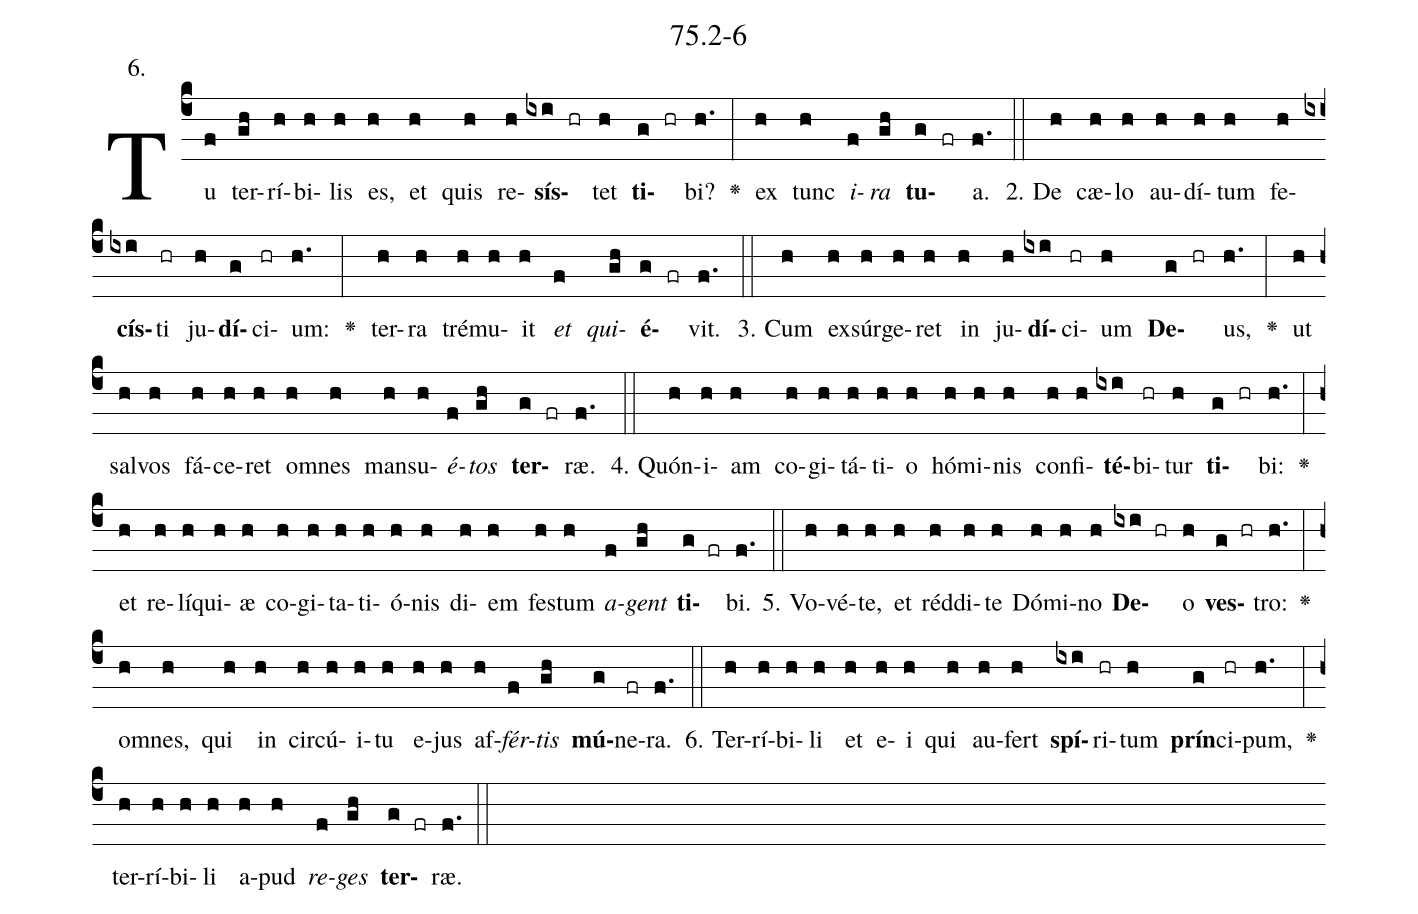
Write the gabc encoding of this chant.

name: 75.2-6;
annotation: 6.;
%%
(c4)Tu(f) ter(gh)rí(h)bi(h)lis(h) es,(h) et(h) quis(h) re(h)<b>sís</b>(ixi hr)tet(h) <b>ti</b>(g hr)bi?(h.) <v>\greheightstar</v>(:) ex(h) tunc(h) <i>i</i>(f)<i>ra</i>(gh) <b>tu</b>(g fr)a.(f.) (::)
2. De(h) cæ(h)lo(h) au(h)dí(h)tum(h) fe(h)<b>cís</b>(ixi)ti(hr) ju(h)<b>dí</b>(g)ci(hr)um:(h.) <v>\greheightstar</v>(:) ter(h)ra(h) tré(h)mu(h)it(h) <i>et</i>(f) <i>qui</i>(gh)<b>é</b>(g fr)vit.(f.) (::)
3. Cum(h) ex(h)súr(h)ge(h)ret(h) in(h) ju(h)<b>dí</b>(ixi)ci(hr)um(h) <b>De</b>(g hr)us,(h.) <v>\greheightstar</v>(:) ut(h) sal(h)vos(h) fá(h)ce(h)ret(h) om(h)nes(h) man(h)su(h)<i>é</i>(f)<i>tos</i>(gh) <b>ter</b>(g fr)ræ.(f.) (::)
4. Quón(h)i(h)am(h) co(h)gi(h)tá(h)ti(h)o(h) hó(h)mi(h)nis(h) con(h)fi(h)<b>té</b>(ixi)bi(hr)tur(h) <b>ti</b>(g hr)bi:(h.) <v>\greheightstar</v>(:) et(h) re(h)lí(h)qui(h)æ(h) co(h)gi(h)ta(h)ti(h)ó(h)nis(h) di(h)em(h) fes(h)tum(h) <i>a</i>(f)<i>gent</i>(gh) <b>ti</b>(g fr)bi.(f.) (::)
5. Vo(h)vé(h)te,(h) et(h) réd(h)di(h)te(h) Dó(h)mi(h)no(h) <b>De</b>(ixi hr)o(h) <b>ves</b>(g hr)tro:(h.) <v>\greheightstar</v>(:) om(h)nes,(h) qui(h) in(h) cir(h)cú(h)i(h)tu(h) e(h)jus(h) af(h)<i>fér</i>(f)<i>tis</i>(gh) <b>mú</b>(g)ne(fr)ra.(f.) (::)
6. Ter(h)rí(h)bi(h)li(h) et(h) e(h)i(h) qui(h) au(h)fert(h) <b>spí</b>(ixi)ri(hr)tum(h) <b>prín</b>(g)ci(hr)pum,(h.) <v>\greheightstar</v>(:) ter(h)rí(h)bi(h)li(h) a(h)pud(h) <i>re</i>(f)<i>ges</i>(gh) <b>ter</b>(g fr)ræ.(f.) (::)
